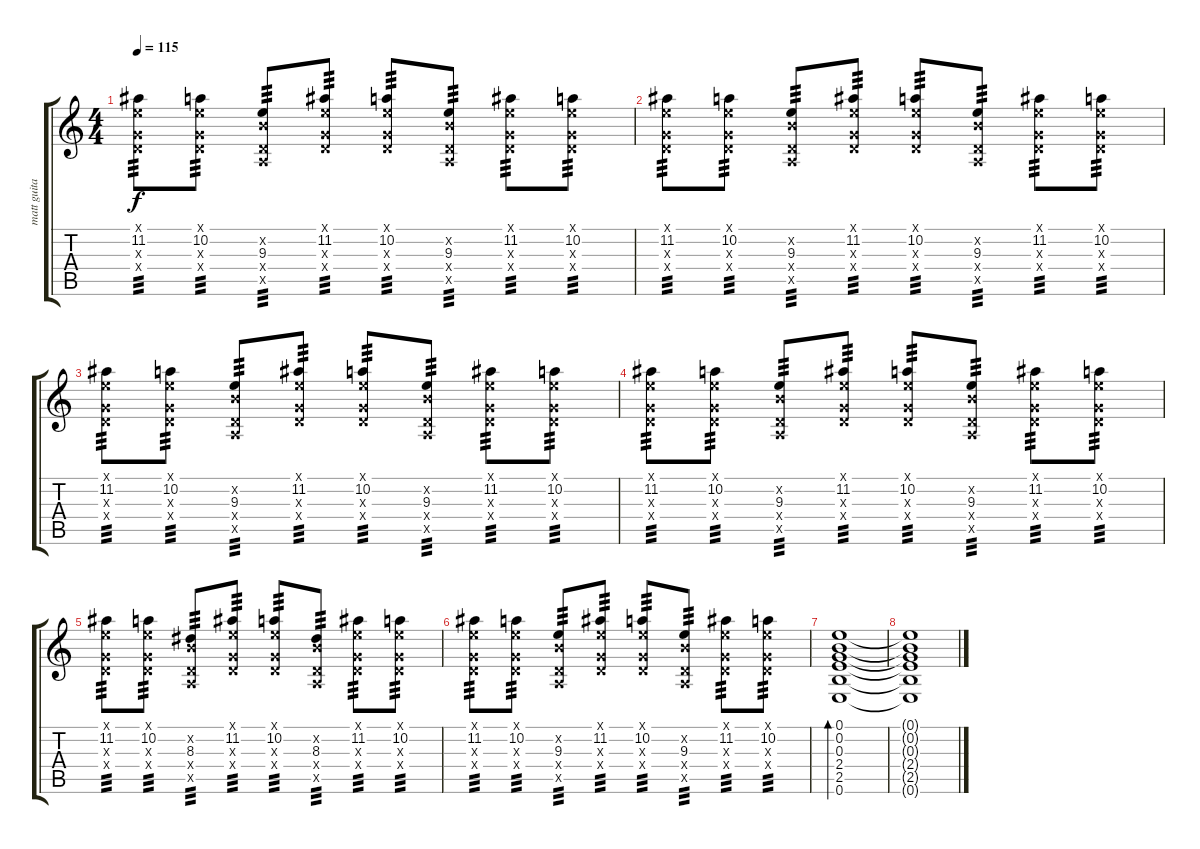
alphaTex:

\track ("matt guitare" "matt guita") {instrument distortionguitar}
\staff {score tabs}
\tuning (E4 B3 G3 D3 A2 E2) {hide}
\ts (4 4)
\tempo 115
\clef g2
\ks c
(0.1{x} 11.2 0.3{x} 0.4{x}).8{tp 3 dy f volume 12} (0.1{x} 10.2 0.3{x} 0.4{x}).8{tp 3} (0.2{x} 9.3 0.4{x} 0.5{x}).8{tp 3} (0.1{x} 11.2 0.3{x} 0.4{x}).8{tp 3} (0.1{x} 10.2 0.3{x} 0.4{x}).8{tp 3} (0.2{x} 9.3 0.4{x} 0.5{x}).8{tp 3} (0.1{x} 11.2 0.3{x} 0.4{x}).8{tp 3} (0.1{x} 10.2 0.3{x} 0.4{x}).8{tp 3} |
(0.1{x} 11.2 0.3{x} 0.4{x}).8{tp 3 volume 12} (0.1{x} 10.2 0.3{x} 0.4{x}).8{tp 3} (0.2{x} 9.3 0.4{x} 0.5{x}).8{tp 3} (0.1{x} 11.2 0.3{x} 0.4{x}).8{tp 3} (0.1{x} 10.2 0.3{x} 0.4{x}).8{tp 3} (0.2{x} 9.3 0.4{x} 0.5{x}).8{tp 3} (0.1{x} 11.2 0.3{x} 0.4{x}).8{tp 3} (0.1{x} 10.2 0.3{x} 0.4{x}).8{tp 3} |
(0.1{x} 11.2 0.3{x} 0.4{x}).8{tp 3 volume 12} (0.1{x} 10.2 0.3{x} 0.4{x}).8{tp 3} (0.2{x} 9.3 0.4{x} 0.5{x}).8{tp 3} (0.1{x} 11.2 0.3{x} 0.4{x}).8{tp 3} (0.1{x} 10.2 0.3{x} 0.4{x}).8{tp 3} (0.2{x} 9.3 0.4{x} 0.5{x}).8{tp 3} (0.1{x} 11.2 0.3{x} 0.4{x}).8{tp 3} (0.1{x} 10.2 0.3{x} 0.4{x}).8{tp 3} |
(0.1{x} 11.2 0.3{x} 0.4{x}).8{tp 3 volume 12} (0.1{x} 10.2 0.3{x} 0.4{x}).8{tp 3} (0.2{x} 9.3 0.4{x} 0.5{x}).8{tp 3} (0.1{x} 11.2 0.3{x} 0.4{x}).8{tp 3} (0.1{x} 10.2 0.3{x} 0.4{x}).8{tp 3} (0.2{x} 9.3 0.4{x} 0.5{x}).8{tp 3} (0.1{x} 11.2 0.3{x} 0.4{x}).8{tp 3} (0.1{x} 10.2 0.3{x} 0.4{x}).8{tp 3} |
(0.1{x} 11.2 0.3{x} 0.4{x}).8{tp 3 volume 12} (0.1{x} 10.2 0.3{x} 0.4{x}).8{tp 3} (0.2{x} 8.3 0.4{x} 0.5{x}).8{tp 3} (0.1{x} 11.2 0.3{x} 0.4{x}).8{tp 3} (0.1{x} 10.2 0.3{x} 0.4{x}).8{tp 3} (0.2{x} 8.3 0.4{x} 0.5{x}).8{tp 3} (0.1{x} 11.2 0.3{x} 0.4{x}).8{tp 3} (0.1{x} 10.2 0.3{x} 0.4{x}).8{tp 3} |
(0.1{x} 11.2 0.3{x} 0.4{x}).8{tp 3 volume 12} (0.1{x} 10.2 0.3{x} 0.4{x}).8{tp 3} (0.2{x} 9.3 0.4{x} 0.5{x}).8{tp 3} (0.1{x} 11.2 0.3{x} 0.4{x}).8{tp 3} (0.1{x} 10.2 0.3{x} 0.4{x}).8{tp 3} (0.2{x} 9.3 0.4{x} 0.5{x}).8{tp 3} (0.1{x} 11.2 0.3{x} 0.4{x}).8{tp 3} (0.1{x} 10.2 0.3{x} 0.4{x}).8{tp 3} |
(0.1 0.2 0.3 2.4 2.5 0.6).1{bd 120 volume 13 instrument acousticguitarsteel} |
(0.1{t} 0.2{t} 0.3{t} 2.4{t} 2.5{t} 0.6{t}).1
